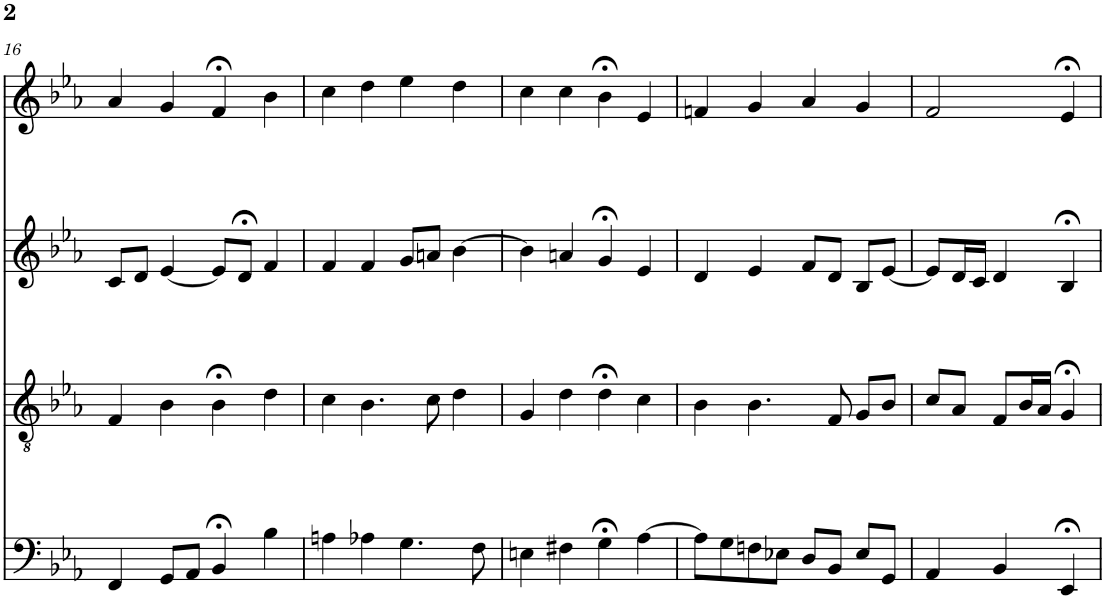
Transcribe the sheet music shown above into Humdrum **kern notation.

**kern	**kern	**kern	**kern
*part4	*part3	*part2	*part1
*staff4	*staff3	*staff2	*staff1
*I"bass	*I"tenor	*I"alto	*I"soprn
!!LO:PB:g=z
*clefF4	*clefGv2	*clefG2	*clefG2
*k[b-e-a-]	*k[b-e-a-]	*k[b-e-a-]	*k[b-e-a-]
*E-:	*E-:	*E-:	*E-:
*M4/4	*M4/4	*M4/4	*M4/4
=16	=16	=16	=16
4FF/	4F/	8c/L	4a-/
.	.	8d/J	.
8GG/L	4B-\	[4e-/	4g/
8AA-/J	.	.	.
4BB-;</	4B-;<\	8e-/L]	4f;</
.	.	8d;</J	.
4B-\	4d\	4f/	4b-\
=17	=17	=17	=17
4An\	4c\	4f/	4cc\
4A-X\	4.B-\	4f/	4dd\
4.G\	.	8g/L	4ee-\
.	8c\	8an/J	.
.	4d\	[4b-\	4dd\
8F\	.	.	.
=18	=18	=18	=18
4En\	4G/	4b-\]	4cc\
4F#X\	4d\	4an/	4cc\
4G;<\	4d;<\	4g;</	4b-;<\
[4A-\	4c\	4e-/	4e-/
=19	=19	=19	=19
8A-\L]	4B-\	4d/	4fn/
8G\	.	.	.
8Fn\	4.B-\	4e-/	4g/
8E-X\J	.	.	.
8D/L	.	8f/L	4a-/
8BB-/J	8F/	8d/J	.
8E-/L	8G/L	8B-/L	4g/
8GG/J	8B-/J	[8e-/J	.
=20	=20	=20	=20
4AA-/	8c/L	8e-/L]	2f/
.	8A-/J	16d/L	.
.	.	16c/JJ	.
4BB-/	8F/L	4d/	.
.	16B-/L	.	.
.	16A-/JJ	.	.
4EE-;</	4G;</	4B-;</	4e-;</
=	=	=	=
*-	*-	*-	*-
